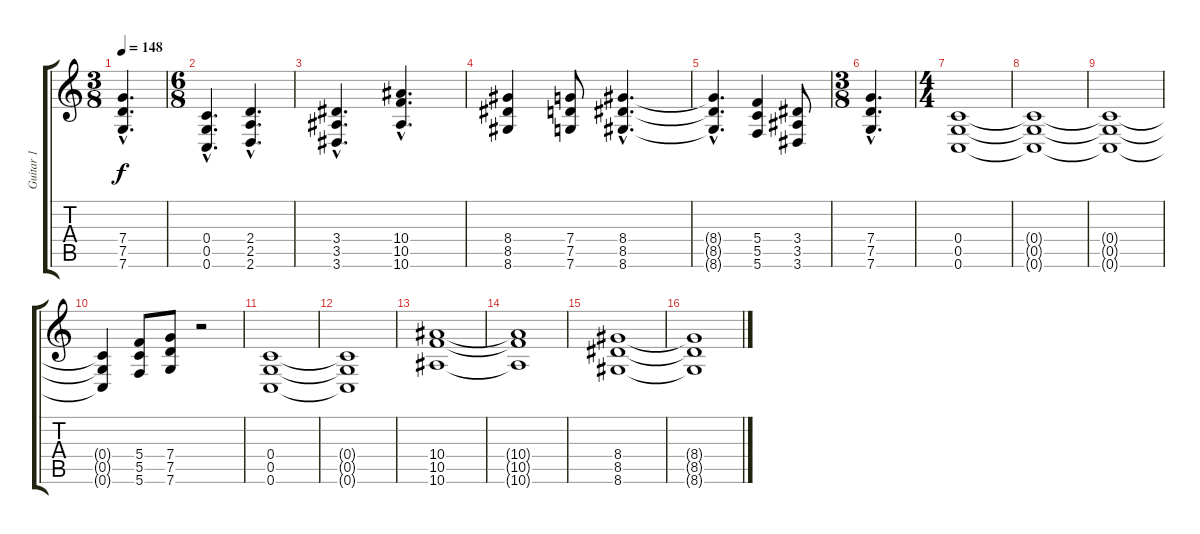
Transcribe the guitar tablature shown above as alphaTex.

\track ("Guitar 1" "Guitar 1") {instrument distortionguitar}
\staff {score tabs}
\tuning (D4 A3 F3 C3 G2 C2) {hide}
\ts (3 8)
\tempo 148
\clef g2
\ks c
(7.4{hac} 7.5{hac} 7.6{hac}).4{d dy f} |
\ts (6 8)
(0.4{hac} 0.5{hac} 0.6{hac}).4{d} (2.4{hac} 2.5{hac} 2.6{hac}).4{d} |
(3.4{hac} 3.5{hac} 3.6{hac}).4{d} (10.4{hac} 10.5{hac} 10.6{hac}).4{d} |
(8.4 8.5 8.6).4 (7.4 7.5 7.6).8 (8.4{hac} 8.5{hac} 8.6{hac}).4{d} |
(8.4{hac t} 8.5{hac t} 8.6{hac t}).4{d} (5.4 5.5 5.6).4 (3.4 3.5 3.6).8 |
\ts (3 8)
(7.4{hac} 7.5{hac} 7.6{hac}).4{d} |
\ts (4 4)
(0.4 0.5 0.6).1 |
(0.4{t} 0.5{t} 0.6{t}).1 |
(0.4{t} 0.5{t} 0.6{t}).1 |
(0.4{t} 0.5{t} 0.6{t}).4 (5.4 5.5 5.6).8 (7.4 7.5 7.6).8 r.2 |
(0.4 0.5 0.6).1 |
(0.4{t} 0.5{t} 0.6{t}).1 |
(10.4 10.5 10.6).1 |
(10.4{t} 10.5{t} 10.6{t}).1 |
(8.4 8.5 8.6).1 |
(8.4{t} 8.5{t} 8.6{t}).1
